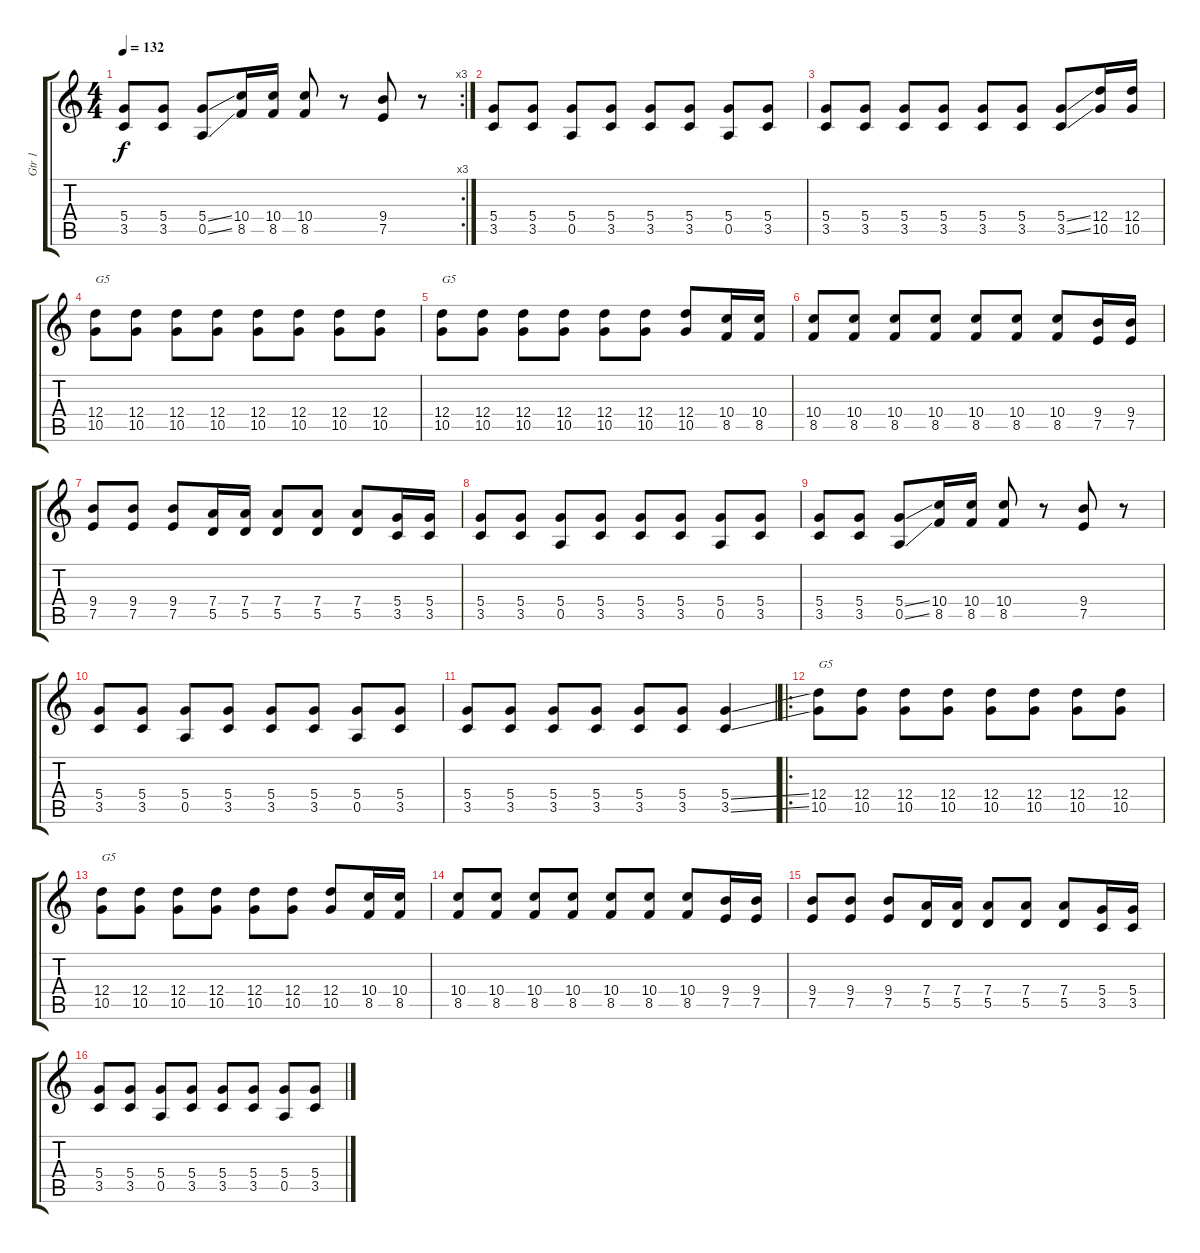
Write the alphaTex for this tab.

\track ("Gtr 1" "Gtr 1") {instrument distortionguitar}
\staff {score tabs}
\tuning (E4 B3 G3 D3 A2 E2) {hide}
\rc 3
\ts (4 4)
\tempo 132
\clef g2
\ks c
(5.4 3.5).8{dy f} (5.4 3.5).8 (5.4{ss} 0.5{ss}).8 (10.4 8.5).16 (10.4 8.5).16 (10.4 8.5).8 r.8 (9.4 7.5).8 r.8 |
(5.4 3.5).8 (5.4 3.5).8 (5.4 0.5).8 (5.4 3.5).8 (5.4 3.5).8 (5.4 3.5).8 (5.4 0.5).8 (5.4 3.5).8 |
(5.4 3.5).8 (5.4 3.5).8 (5.4 3.5).8 (5.4 3.5).8 (5.4 3.5).8 (5.4 3.5).8 (5.4{ss} 3.5{ss}).8 (12.4 10.5).16 (12.4 10.5).16 |
(12.4 10.5).8{txt "G5"} (12.4 10.5).8 (12.4 10.5).8 (12.4 10.5).8 (12.4 10.5).8 (12.4 10.5).8 (12.4 10.5).8 (12.4 10.5).8 |
(12.4 10.5).8{txt "G5"} (12.4 10.5).8 (12.4 10.5).8 (12.4 10.5).8 (12.4 10.5).8 (12.4 10.5).8 (12.4 10.5).8 (10.4 8.5).16 (10.4 8.5).16 |
(10.4 8.5).8 (10.4 8.5).8 (10.4 8.5).8 (10.4 8.5).8 (10.4 8.5).8 (10.4 8.5).8 (10.4 8.5).8 (9.4 7.5).16 (9.4 7.5).16 |
(9.4 7.5).8 (9.4 7.5).8 (9.4 7.5).8 (7.4 5.5).16 (7.4 5.5).16 (7.4 5.5).8 (7.4 5.5).8 (7.4 5.5).8 (5.4 3.5).16 (5.4 3.5).16 |
(5.4 3.5).8 (5.4 3.5).8 (5.4 0.5).8 (5.4 3.5).8 (5.4 3.5).8 (5.4 3.5).8 (5.4 0.5).8 (5.4 3.5).8 |
(5.4 3.5).8 (5.4 3.5).8 (5.4{ss} 0.5{ss}).8 (10.4 8.5).16 (10.4 8.5).16 (10.4 8.5).8 r.8 (9.4 7.5).8 r.8 |
(5.4 3.5).8 (5.4 3.5).8 (5.4 0.5).8 (5.4 3.5).8 (5.4 3.5).8 (5.4 3.5).8 (5.4 0.5).8 (5.4 3.5).8 |
(5.4 3.5).8 (5.4 3.5).8 (5.4 3.5).8 (5.4 3.5).8 (5.4 3.5).8 (5.4 3.5).8 (5.4{ss} 3.5{ss}).4 |
\ro
(12.4 10.5).8{txt "G5"} (12.4 10.5).8 (12.4 10.5).8 (12.4 10.5).8 (12.4 10.5).8 (12.4 10.5).8 (12.4 10.5).8 (12.4 10.5).8 |
(12.4 10.5).8{txt "G5"} (12.4 10.5).8 (12.4 10.5).8 (12.4 10.5).8 (12.4 10.5).8 (12.4 10.5).8 (12.4 10.5).8 (10.4 8.5).16 (10.4 8.5).16 |
(10.4 8.5).8 (10.4 8.5).8 (10.4 8.5).8 (10.4 8.5).8 (10.4 8.5).8 (10.4 8.5).8 (10.4 8.5).8 (9.4 7.5).16 (9.4 7.5).16 |
(9.4 7.5).8 (9.4 7.5).8 (9.4 7.5).8 (7.4 5.5).16 (7.4 5.5).16 (7.4 5.5).8 (7.4 5.5).8 (7.4 5.5).8 (5.4 3.5).16 (5.4 3.5).16 |
(5.4 3.5).8 (5.4 3.5).8 (5.4 0.5).8 (5.4 3.5).8 (5.4 3.5).8 (5.4 3.5).8 (5.4 0.5).8 (5.4 3.5).8
